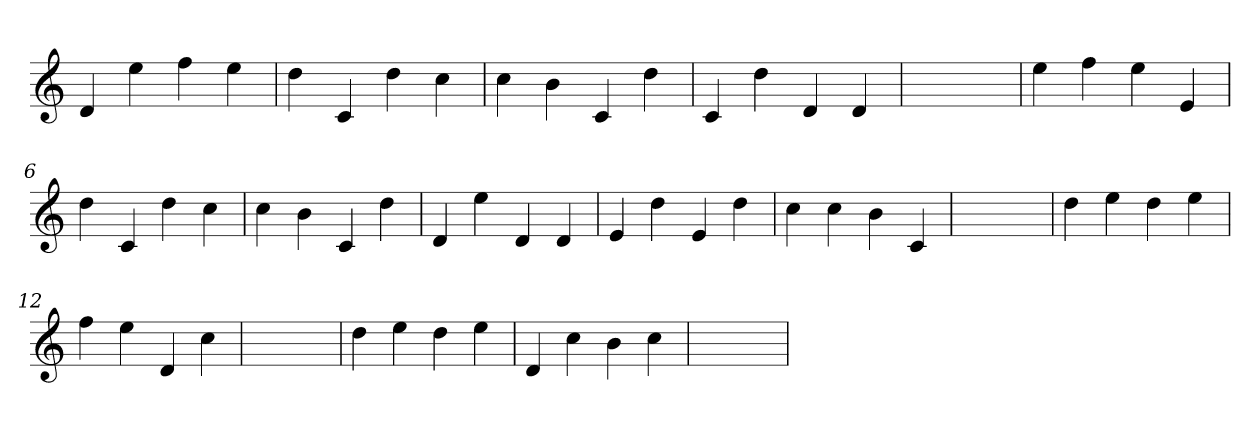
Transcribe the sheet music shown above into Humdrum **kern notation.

**kern
*part1
*staff1
*clefG2
=1
4d
4ee
4ff
4ee
=2
4dd
4c
4dd
4cc
=3
4cc
4b
4c
4dd
=4
4c
4dd
4d
4d
=5
1ryy
=5
4ee
4ff
4ee
4e
=6
4dd
4c
4dd
4cc
=7
4cc
4b
4c
4dd
=8
4d
4ee
4d
4d
=9
4e
4dd
4e
4dd
=10
4cc
4cc
4b
4c
=11
1ryy
=11
4dd
4ee
4dd
4ee
=12
4ff
4ee
4d
4cc
=13
1ryy
=13
4dd
4ee
4dd
4ee
=14
4d
4cc
4b
4cc
=15
1ryy
=
*-
